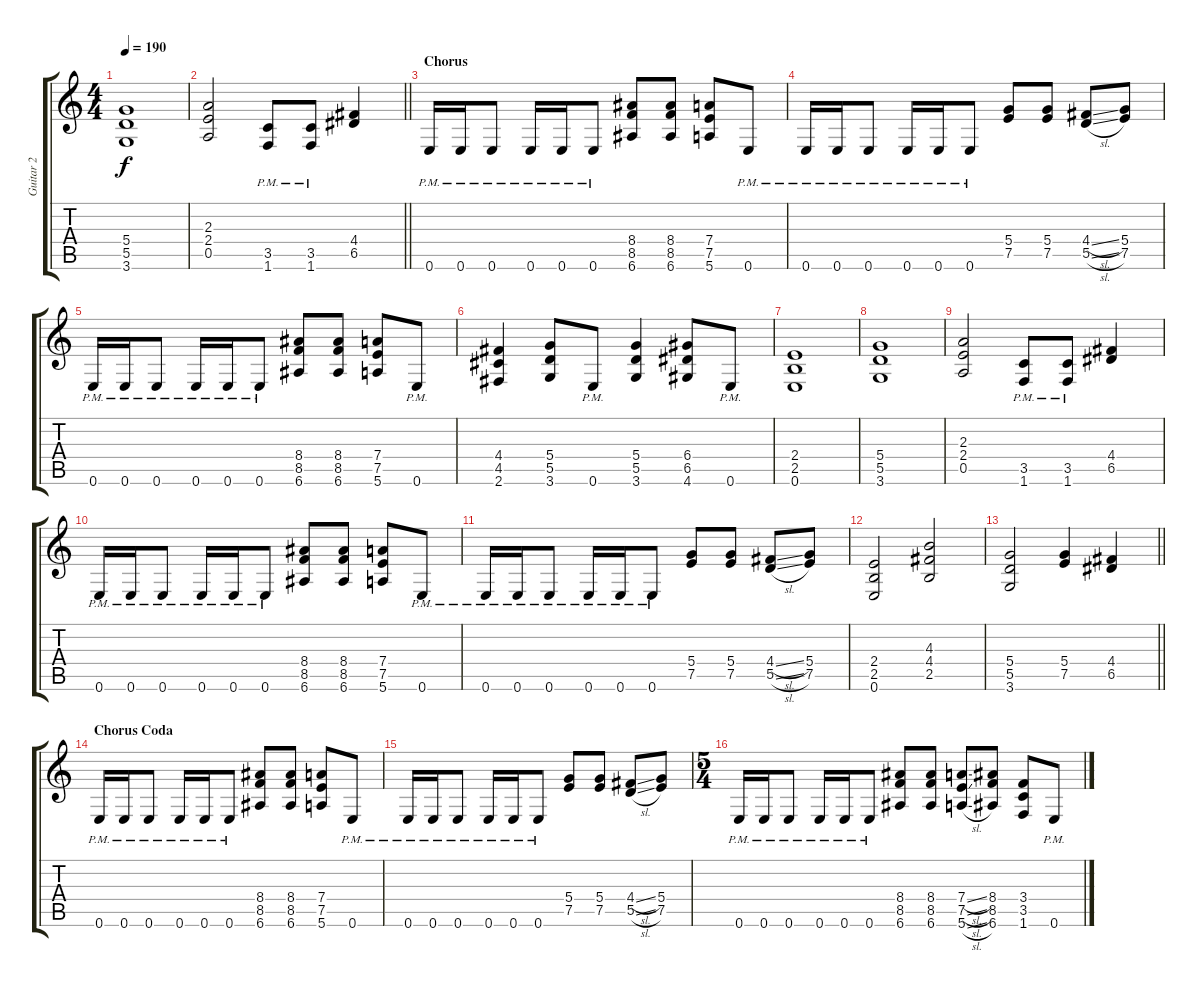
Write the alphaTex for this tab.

\track ("Guitar 2" "Guitar 2") {instrument distortionguitar}
\staff {score tabs}
\tuning (E4 B3 G3 D3 A2 E2) {hide}
\ts (4 4)
\tempo 190
\clef g2
\ks c
(5.4 5.5 3.6).1{dy f} |
\barLineRight lightlight
(2.3 2.4 0.5).2 (3.5{pm} 1.6{pm}).8 (3.5{pm} 1.6{pm}).8 (4.4 6.5).4 |
\section ("" "Chorus")
0.6{pm}.16 0.6{pm}.16{beam merge} 0.6{pm}.8{beam split} 0.6{pm}.16 0.6{pm}.16{beam merge} 0.6{pm}.8{beam split} (8.4 8.5 6.6).8{beam merge} (8.4 8.5 6.6).8 (7.4 7.5 5.6).8 0.6{pm}.8 |
0.6{pm}.16 0.6{pm}.16 0.6{pm}.8 0.6{pm}.16 0.6{pm}.16 0.6{pm}.8 (5.4 7.5).8 (5.4 7.5).8 (4.4{sl} 5.5{sl}).8 (5.4 7.5).8 |
0.6{pm}.16 0.6{pm}.16 0.6{pm}.8 0.6{pm}.16 0.6{pm}.16 0.6{pm}.8 (8.4 8.5 6.6).8 (8.4 8.5 6.6).8 (7.4 7.5 5.6).8 0.6{pm}.8 |
(4.4 4.5 2.6).4 (5.4 5.5 3.6).8 0.6{pm}.8 (5.4 5.5 3.6).4 (6.4 6.5 4.6).8 0.6{pm}.8 |
(2.4 2.5 0.6).1 |
(5.4 5.5 3.6).1 |
(2.3 2.4 0.5).2 (3.5{pm} 1.6{pm}).8 (3.5{pm} 1.6{pm}).8 (4.4 6.5).4 |
0.6{pm}.16 0.6{pm}.16{beam merge} 0.6{pm}.8{beam split} 0.6{pm}.16 0.6{pm}.16{beam merge} 0.6{pm}.8{beam split} (8.4 8.5 6.6).8{beam merge} (8.4 8.5 6.6).8 (7.4 7.5 5.6).8 0.6{pm}.8 |
0.6{pm}.16 0.6{pm}.16 0.6{pm}.8 0.6{pm}.16 0.6{pm}.16 0.6{pm}.8 (5.4 7.5).8 (5.4 7.5).8 (4.4{sl} 5.5{sl}).8 (5.4 7.5).8 |
(2.4 2.5 0.6).2 (4.3 4.4 2.5).2 |
\barLineRight lightlight
(5.4 5.5 3.6).2 (5.4 7.5).4 (4.4 6.5).4 |
\section ("" "Chorus Coda")
0.6{pm}.16 0.6{pm}.16{beam merge} 0.6{pm}.8{beam split} 0.6{pm}.16 0.6{pm}.16{beam merge} 0.6{pm}.8{beam split} (8.4 8.5 6.6).8{beam merge} (8.4 8.5 6.6).8 (7.4 7.5 5.6).8 0.6{pm}.8 |
0.6{pm}.16 0.6{pm}.16 0.6{pm}.8 0.6{pm}.16 0.6{pm}.16 0.6{pm}.8 (5.4 7.5).8 (5.4 7.5).8 (4.4{sl} 5.5{sl}).8 (5.4 7.5).8 |
\ts (5 4)
0.6{pm}.16 0.6{pm}.16 0.6{pm}.8 0.6{pm}.16 0.6{pm}.16 0.6{pm}.8 (8.4 8.5 6.6).8 (8.4 8.5 6.6).8 (7.4{sl} 7.5{sl} 5.6{sl}).8 (8.4 8.5 6.6).8 (3.4 3.5 1.6).8 0.6{pm}.8
